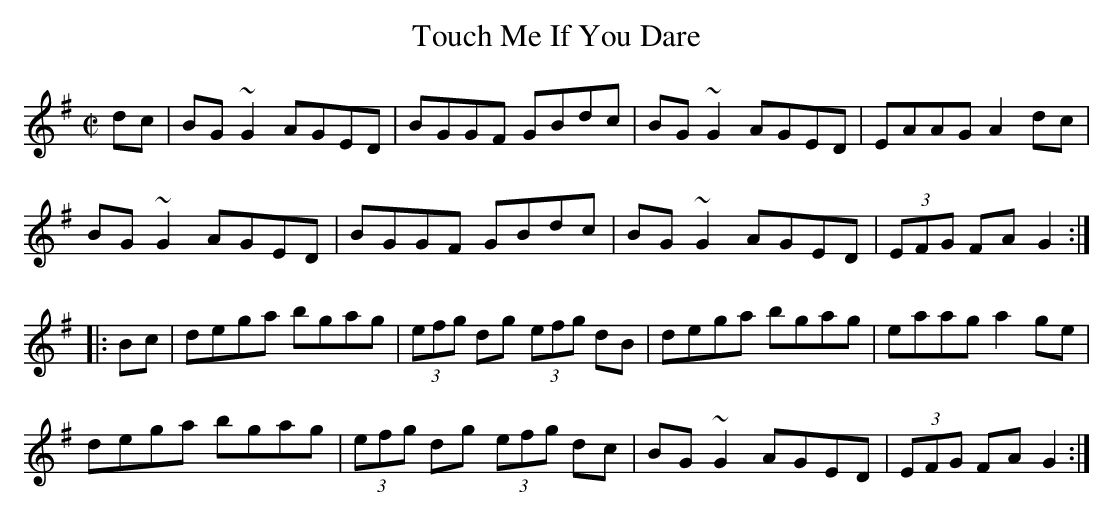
X:1
T:Touch Me If You Dare
M:C|
K:G
dc|BG~G2 AGED|BGGF GBdc|BG~G2 AGED|EAAG A2dc|
BG~G2 AGED|BGGF GBdc|BG~G2 AGED|(3EFG FA G2:|
|:Bc|dega bgag|(3efg dg (3efg dB|dega bgag|eaag a2ge|
dega bgag|(3efg dg (3efg dc|BG~G2 AGED|(3EFG FA G2:|
